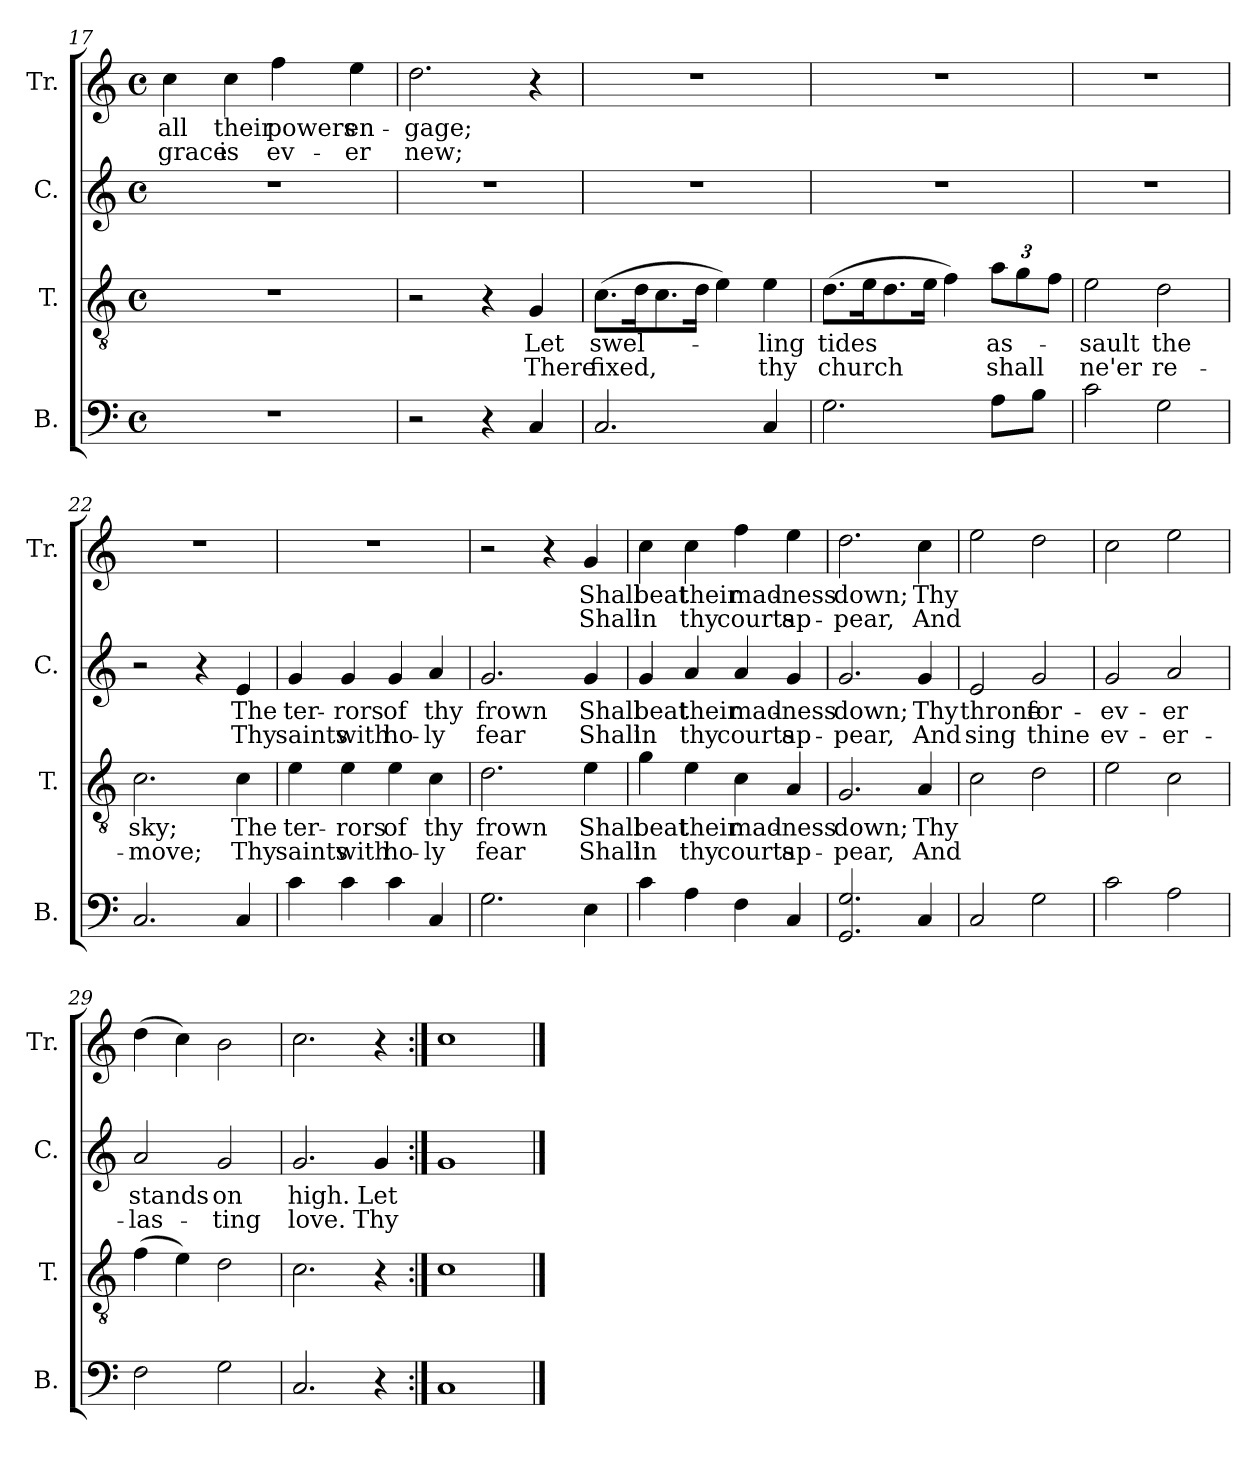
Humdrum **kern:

**kern	**kern	**text	**text	**kern	**text	**text	**kern	**text	**text
*part4	*part3	*part3	*part3	*part2	*part2	*part2	*part1	*part1	*part1
*staff4	*staff3	*staff3	*staff3	*staff2	*staff2	*staff2	*staff1	*staff1	*staff1
*I"B.	*I"T.	*	*	*I"C.	*	*	*I"Tr.	*	*
*I'B.	*I'T.	*	*	*I'C.	*	*	*I'Tr.	*	*
*clefF4	*clefGv2	*	*	*clefG2	*	*	*clefG2	*	*
*k[]	*k[]	*	*	*k[]	*	*	*k[]	*	*
*M4/4	*M4/4	*	*	*M4/4	*	*	*M4/4	*	*
*met(c)	*met(c)	*	*	*met(c)	*	*	*met(c)	*	*
=17	=17	=17	=17	=17	=17	=17	=17	=17	=17
1r	1r	.	.	1r	.	.	4cc\	all	grace
.	.	.	.	.	.	.	4cc\	their	is
.	.	.	.	.	.	.	4ff\	powers	ev-
.	.	.	.	.	.	.	4ee\	en-	-er
!!LO:LB:g=z
=18	=18	=18	=18	=18	=18	=18	=18	=18	=18
2r	2r	.	.	1r	.	.	2.dd\	-gage;	new;
4r	4r	.	.	.	.	.	.	.	.
4C/	4G/	Let	There	.	.	.	4r	.	.
=19	=19	=19	=19	=19	=19	=19	=19	=19	=19
2.C/	(8.c\L	swel-	fixed,	1r	.	.	1r	.	.
.	16d\K	.	.	.	.	.	.	.	.
.	8.c\	.	.	.	.	.	.	.	.
.	16d\Jk	.	.	.	.	.	.	.	.
.	4e\)	.	.	.	.	.	.	.	.
4C/	4e\	-ling	thy	.	.	.	.	.	.
=20	=20	=20	=20	=20	=20	=20	=20	=20	=20
2.G\	(8.d\L	tides	church	1r	.	.	1r	.	.
.	16e\K	.	.	.	.	.	.	.	.
.	8.d\	.	.	.	.	.	.	.	.
.	16e\Jk	.	.	.	.	.	.	.	.
.	4f\)	.	.	.	.	.	.	.	.
*	*Xbrackettup	*	*	*	*	*	*	*	*
8A\L	12a\L	as-	shall	.	.	.	.	.	.
.	12g\	.	.	.	.	.	.	.	.
8B\J	.	.	.	.	.	.	.	.	.
.	12f\J	.	.	.	.	.	.	.	.
=21	=21	=21	=21	=21	=21	=21	=21	=21	=21
2c\	2e\	-sault	ne'er	1r	.	.	1r	.	.
2G\	2d\	the	re-	.	.	.	.	.	.
=22	=22	=22	=22	=22	=22	=22	=22	=22	=22
2.C/	2.c\	sky;	-move;	2r	.	.	1r	.	.
.	.	.	.	4r	.	.	.	.	.
4C/	4c\	The	Thy	4e/	The	Thy	.	.	.
=23	=23	=23	=23	=23	=23	=23	=23	=23	=23
4c\	4e\	ter-	saints	4g/	ter-	saints	1r	.	.
4c\	4e\	-rors	with	4g/	-rors	with	.	.	.
4c\	4e\	of	ho-	4g/	of	ho-	.	.	.
4C/	4c\	thy	-ly	4a/	thy	-ly	.	.	.
=24	=24	=24	=24	=24	=24	=24	=24	=24	=24
2.G\	2.d\	frown	fear	2.g/	frown	fear	2r	.	.
.	.	.	.	.	.	.	4r	.	.
4E\	4e\	Shall	Shall	4g/	Shall	Shall	4g/	Shall	Shall
=25	=25	=25	=25	=25	=25	=25	=25	=25	=25
4c\	4g\	beat	in	4g/	beat	in	4cc\	beat	in
4A\	4e\	their	thy	4a/	their	thy	4cc\	their	thy
4F\	4c\	mad-	courts	4a/	mad-	courts	4ff\	mad-	courts
4C/	4A/	-ness	ap-	4g/	-ness	ap-	4ee\	-ness	ap-
=26	=26	=26	=26	=26	=26	=26	=26	=26	=26
2.GG/ 2.G/	2.G/	down;	-pear,	2.g/	down;	-pear,	2.dd\	down;	-pear,
4C/	4A/	Thy	And	4g/	Thy	And	4cc\	Thy	And
!!LO:LB:g=z
=27	=27	=27	=27	=27	=27	=27	=27	=27	=27
2C/	2c\	.	.	2e/	throne	sing	2ee\	.	.
2G\	2d\	.	.	2g/	for-	thine	2dd\	.	.
=28	=28	=28	=28	=28	=28	=28	=28	=28	=28
2c\	2e\	.	.	2g/	-ev-	ev-	2cc\	.	.
2A\	2c\	.	.	2a/	-er	-er-	2ee\	.	.
=29	=29	=29	=29	=29	=29	=29	=29	=29	=29
2F\	(4f\	.	.	2a/	stands	-las-	(4dd\	.	.
.	4e\)	.	.	.	.	.	4cc\)	.	.
2G\	2d\	.	.	2g/	on	-ting	2b\	.	.
=30	=30	=30	=30	=30	=30	=30	=30	=30	=30
2.C/	2.c\	.	.	2.g/	high.	love.	2.cc\	.	.
4r	4r	.	.	4g/	Let	Thy	4r	.	.
=31:|!	=31:|!	=31:|!	=31:|!	=31:|!	=31:|!	=31:|!	=31:|!	=31:|!	=31:|!
1C	1c	.	.	1g	.	.	1cc	.	.
==	==	==	==	==	==	==	==	==	==
*-	*-	*-	*-	*-	*-	*-	*-	*-	*-
